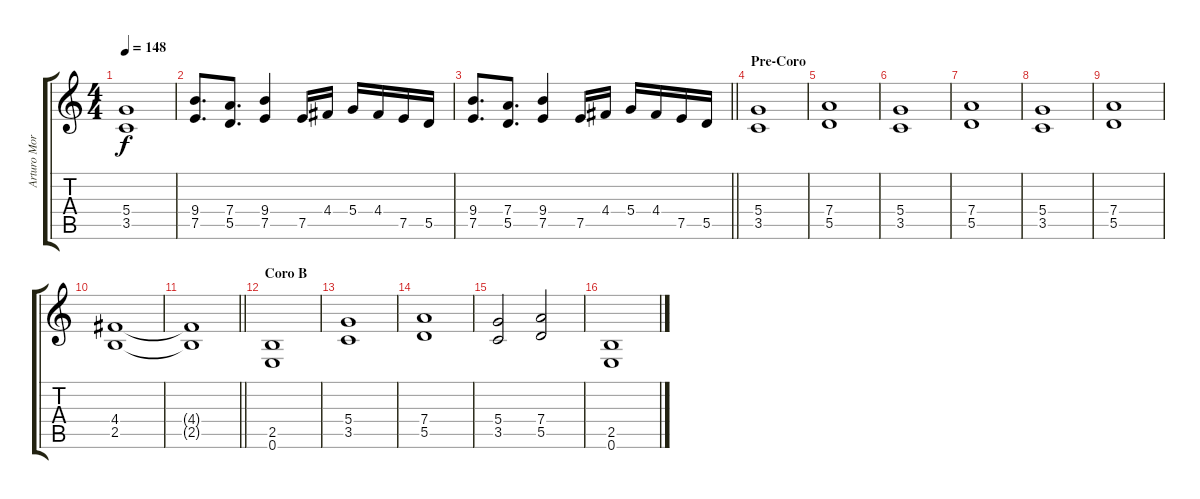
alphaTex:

\track ("Arturo Morras" "Arturo Mor") {instrument distortionguitar}
\staff {score tabs}
\tuning (E4 B3 G3 D3 A2 E2) {hide}
\ts (4 4)
\tempo 148
\clef g2
\ks c
(5.4{t} 3.5{t}).1{dy f} |
(9.4 7.5).8{d} (7.4 5.5).8{d} (9.4 7.5).4 7.5.16 4.4.16 5.4.16 4.4.16 7.5.16 5.5.16 |
\barLineRight lightlight
(9.4 7.5).8{d} (7.4 5.5).8{d} (9.4 7.5).4 7.5.16 4.4.16 5.4.16 4.4.16 7.5.16 5.5.16 |
\section ("" "Pre-Coro")
(5.4 3.5).1 |
(7.4 5.5).1 |
(5.4 3.5).1 |
(7.4 5.5).1 |
(5.4 3.5).1 |
(7.4 5.5).1 |
(4.4 2.5).1 |
\barLineRight lightlight
(4.4{t} 2.5{t}).1 |
\section ("" "Coro B")
(2.5 0.6).1 |
(5.4 3.5).1 |
(7.4 5.5).1 |
(5.4 3.5).2 (7.4 5.5).2 |
(2.5 0.6).1
